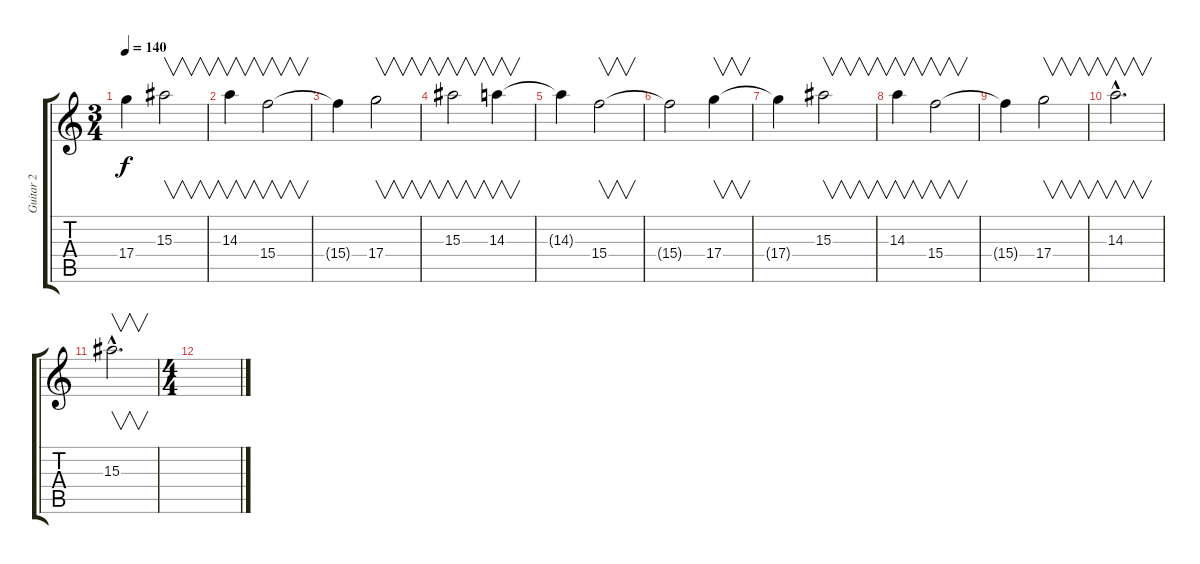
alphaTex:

\track ("Guitar 2" "Guitar 2") {instrument distortionguitar}
\staff {score tabs}
\tuning (E4 B3 G3 D3 A2 E2) {hide}
\ts (3 4)
\tempo 140
\clef g2
\ks c
17.4{t}.4{dy f} 15.3.2{v} |
14.3.4{v} 15.4.2{v} |
15.4{t}.4 17.4.2{v} |
15.3.2{v} 14.3.4{v} |
14.3{t}.4 15.4.2{v} |
15.4{t}.2 17.4.4{v} |
17.4{t}.4 15.3.2{v} |
14.3.4{v} 15.4.2{v} |
15.4{t}.4 17.4.2{v} |
14.3{hac}.2{v d} |
15.3{hac}.2{v d} |
\ts (4 4)
